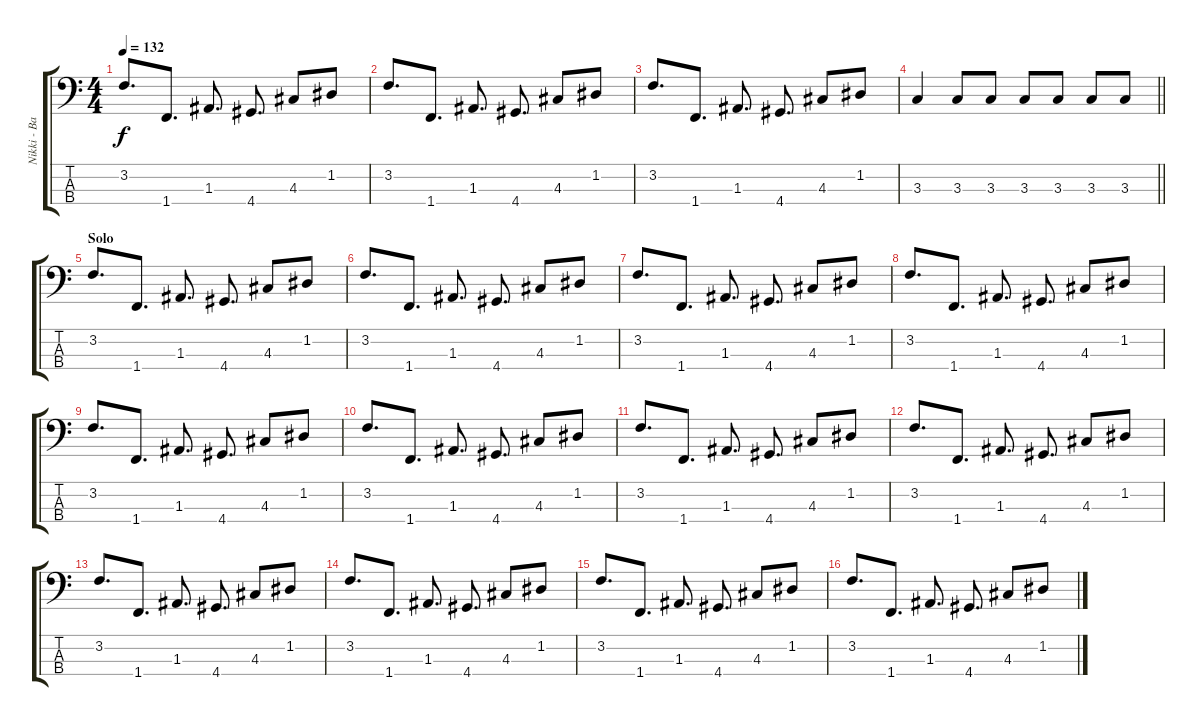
\track ("Nikki - Bass" "Nikki - Ba") {instrument electricbasspick}
\staff {score tabs}
\tuning (G2 D2 A1 E1) {hide}
\ts (4 4)
\tempo 132
\clef f4
\ks c
3.2.8{d dy f} 1.4.8{d} 1.3.8{d} 4.4.8{d} 4.3.8 1.2.8 |
3.2.8{d} 1.4.8{d} 1.3.8{d} 4.4.8{d} 4.3.8 1.2.8 |
3.2.8{d} 1.4.8{d} 1.3.8{d} 4.4.8{d} 4.3.8 1.2.8 |
\barLineRight lightlight
3.3.4 3.3.8 3.3.8 3.3.8 3.3.8 3.3.8 3.3.8 |
\section ("" "Solo")
3.2.8{d} 1.4.8{d} 1.3.8{d} 4.4.8{d} 4.3.8 1.2.8 |
3.2.8{d} 1.4.8{d} 1.3.8{d} 4.4.8{d} 4.3.8 1.2.8 |
3.2.8{d} 1.4.8{d} 1.3.8{d} 4.4.8{d} 4.3.8 1.2.8 |
3.2.8{d} 1.4.8{d} 1.3.8{d} 4.4.8{d} 4.3.8 1.2.8 |
3.2.8{d} 1.4.8{d} 1.3.8{d} 4.4.8{d} 4.3.8 1.2.8 |
3.2.8{d} 1.4.8{d} 1.3.8{d} 4.4.8{d} 4.3.8 1.2.8 |
3.2.8{d} 1.4.8{d} 1.3.8{d} 4.4.8{d} 4.3.8 1.2.8 |
3.2.8{d} 1.4.8{d} 1.3.8{d} 4.4.8{d} 4.3.8 1.2.8 |
3.2.8{d} 1.4.8{d} 1.3.8{d} 4.4.8{d} 4.3.8 1.2.8 |
3.2.8{d} 1.4.8{d} 1.3.8{d} 4.4.8{d} 4.3.8 1.2.8 |
3.2.8{d} 1.4.8{d} 1.3.8{d} 4.4.8{d} 4.3.8 1.2.8 |
3.2.8{d} 1.4.8{d} 1.3.8{d} 4.4.8{d} 4.3.8 1.2.8
